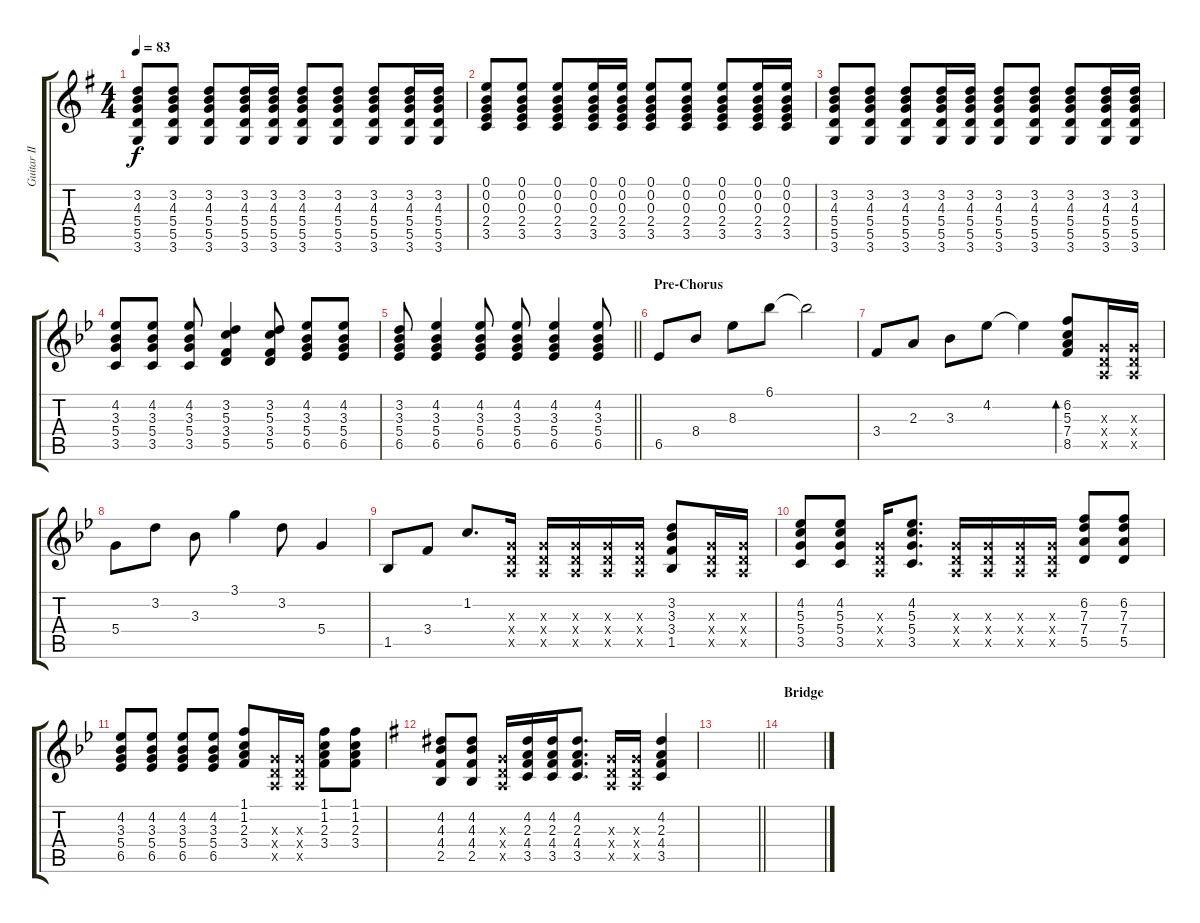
\track ("Guitar II" "Guitar II") {instrument overdrivenguitar}
\staff {score tabs}
\tuning (E4 B3 G3 D3 A2 E2) {hide}
\ts (4 4)
\tempo 83
\clef g2
\ks g
(3.2 4.3 5.4 5.5 3.6).8{dy f} (3.2 4.3 5.4 5.5 3.6).8 (3.2 4.3 5.4 5.5 3.6).8 (3.2 4.3 5.4 5.5 3.6).16 (3.2 4.3 5.4 5.5 3.6).16 (3.2 4.3 5.4 5.5 3.6).8 (3.2 4.3 5.4 5.5 3.6).8 (3.2 4.3 5.4 5.5 3.6).8 (3.2 4.3 5.4 5.5 3.6).16 (3.2 4.3 5.4 5.5 3.6).16 |
(0.1 0.2 0.3 2.4 3.5).8 (0.1 0.2 0.3 2.4 3.5).8 (0.1 0.2 0.3 2.4 3.5).8 (0.1 0.2 0.3 2.4 3.5).16 (0.1 0.2 0.3 2.4 3.5).16 (0.1 0.2 0.3 2.4 3.5).8 (0.1 0.2 0.3 2.4 3.5).8 (0.1 0.2 0.3 2.4 3.5).8 (0.1 0.2 0.3 2.4 3.5).16 (0.1 0.2 0.3 2.4 3.5).16 |
(3.2 4.3 5.4 5.5 3.6).8 (3.2 4.3 5.4 5.5 3.6).8 (3.2 4.3 5.4 5.5 3.6).8 (3.2 4.3 5.4 5.5 3.6).16 (3.2 4.3 5.4 5.5 3.6).16 (3.2 4.3 5.4 5.5 3.6).8 (3.2 4.3 5.4 5.5 3.6).8 (3.2 4.3 5.4 5.5 3.6).8 (3.2 4.3 5.4 5.5 3.6).16 (3.2 4.3 5.4 5.5 3.6).16 |
\ks bb
(4.2 3.3 5.4 3.5).8 (4.2 3.3 5.4 3.5).8 (4.2 3.3 5.4 3.5).8 (3.2 5.3 3.4 5.5).4 (3.2 5.3 3.4 5.5).8 (4.2 3.3 5.4 6.5).8 (4.2 3.3 5.4 6.5).8 |
\barLineRight lightlight
(3.2 3.3 5.4 6.5).8 (4.2 3.3 5.4 6.5).4 (4.2 3.3 5.4 6.5).8 (4.2 3.3 5.4 6.5).8 (4.2 3.3 5.4 6.5).4 (4.2 3.3 5.4 6.5).8 |
\section ("" "Pre-Chorus")
6.5.8{instrument electricguitarclean} 8.4.8 8.3.8 6.1.8 6.1{t}.2 |
3.4.8 2.3.8 3.3.8 4.2.8 4.2{t}.4 (6.2 5.3 7.4 8.5).8{bd 60} (0.3{x} 0.4{x} 0.5{x}).16 (0.3{x} 0.4{x} 0.5{x}).16 |
5.4.8 3.2.8 3.3.8 3.1.4 3.2.8 5.4.4 |
1.5.8 3.4.8 1.2.8{d} (0.3{x} 0.4{x} 0.5{x}).16 (0.3{x} 0.4{x} 0.5{x}).16 (0.3{x} 0.4{x} 0.5{x}).16 (0.3{x} 0.4{x} 0.5{x}).16 (0.3{x} 0.4{x} 0.5{x}).16 (3.2 3.3 3.4 1.5).8 (0.3{x} 0.4{x} 0.5{x}).16 (0.3{x} 0.4{x} 0.5{x}).16 |
(4.2 5.3 5.4 3.5).8 (4.2 5.3 5.4 3.5).8 (0.3{x} 0.4{x} 0.5{x}).16 (4.2 5.3 5.4 3.5).8{d} (0.3{x} 0.4{x} 0.5{x}).16 (0.3{x} 0.4{x} 0.5{x}).16 (0.3{x} 0.4{x} 0.5{x}).16 (0.3{x} 0.4{x} 0.5{x}).16 (6.2 7.3 7.4 5.5).8 (6.2 7.3 7.4 5.5).8 |
(4.2 3.3 5.4 6.5).8 (4.2 3.3 5.4 6.5).8 (4.2 3.3 5.4 6.5).8 (4.2 3.3 5.4 6.5).8 (1.1 1.2 2.3 3.4).8 (0.3{x} 0.4{x} 0.5{x}).16 (0.3{x} 0.4{x} 0.5{x}).16 (1.1 1.2 2.3 3.4).8 (1.1 1.2 2.3 3.4).8 |
\ks g
(4.2 4.3 4.4 2.5).8 (4.2 4.3 4.4 2.5).8 (0.3{x} 0.4{x} 0.5{x}).16 (4.2 2.3 4.4 3.5).16 (4.2 2.3 4.4 3.5).16 (4.2 2.3 4.4 3.5).8{d} (0.3{x} 0.4{x} 0.5{x}).16 (0.3{x} 0.4{x} 0.5{x}).16 (4.2 2.3 4.4 3.5).4 |
\barLineRight lightlight
|
\section ("" "Bridge")
